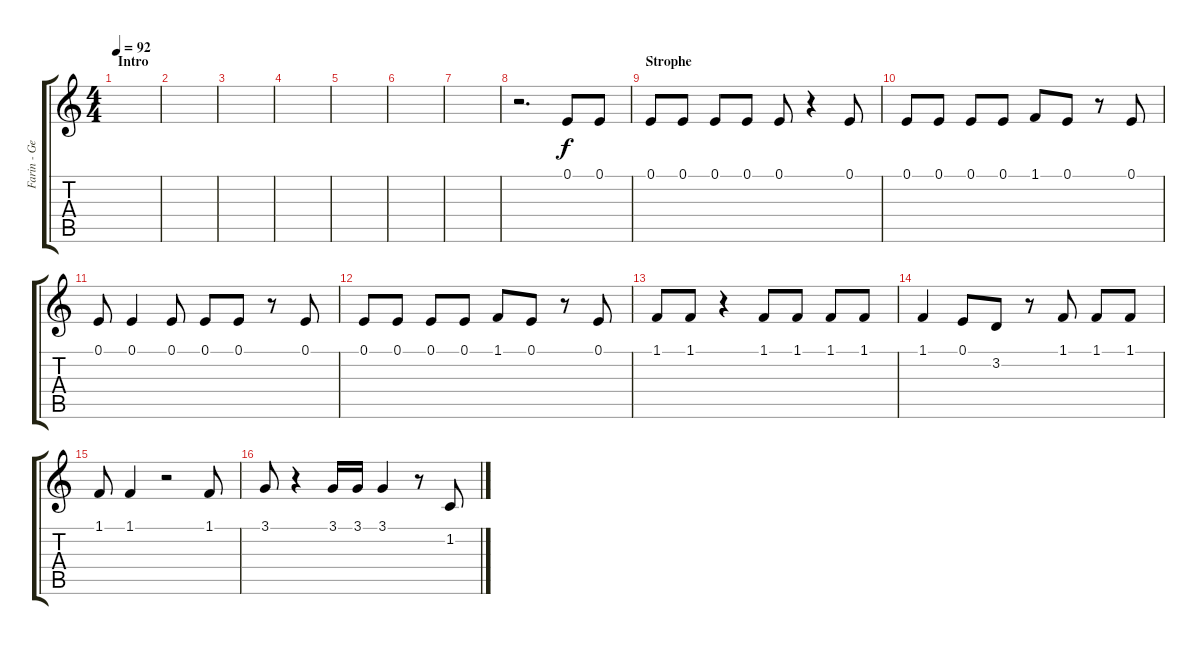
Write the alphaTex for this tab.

\track ("Farin - Gesang" "Farin - Ge") {instrument tenorsax}
\staff {score tabs}
\tuning (E4 B3 G3 D3 A2 E2) {hide}
\ts (4 4)
\section ("" "Intro")
\tempo 92
\clef g2
\ks c
|
|
|
|
|
|
|
r.2{d} 0.1.8 0.1.8 |
\section ("" "Strophe")
0.1.8 0.1.8 0.1.8 0.1.8 0.1.8 r.4 0.1.8 |
0.1.8 0.1.8 0.1.8 0.1.8 1.1.8 0.1.8 r.8 0.1.8 |
0.1.8 0.1.4 0.1.8 0.1.8 0.1.8 r.8 0.1.8 |
0.1.8 0.1.8 0.1.8 0.1.8 1.1.8 0.1.8 r.8 0.1.8 |
1.1.8 1.1.8 r.4 1.1.8 1.1.8 1.1.8 1.1.8 |
1.1.4 0.1.8 3.2.8 r.8 1.1.8 1.1.8 1.1.8 |
1.1.8 1.1.4 r.2 1.1.8 |
3.1.8 r.4 3.1.16 3.1.16 3.1.4 r.8 1.2.8
